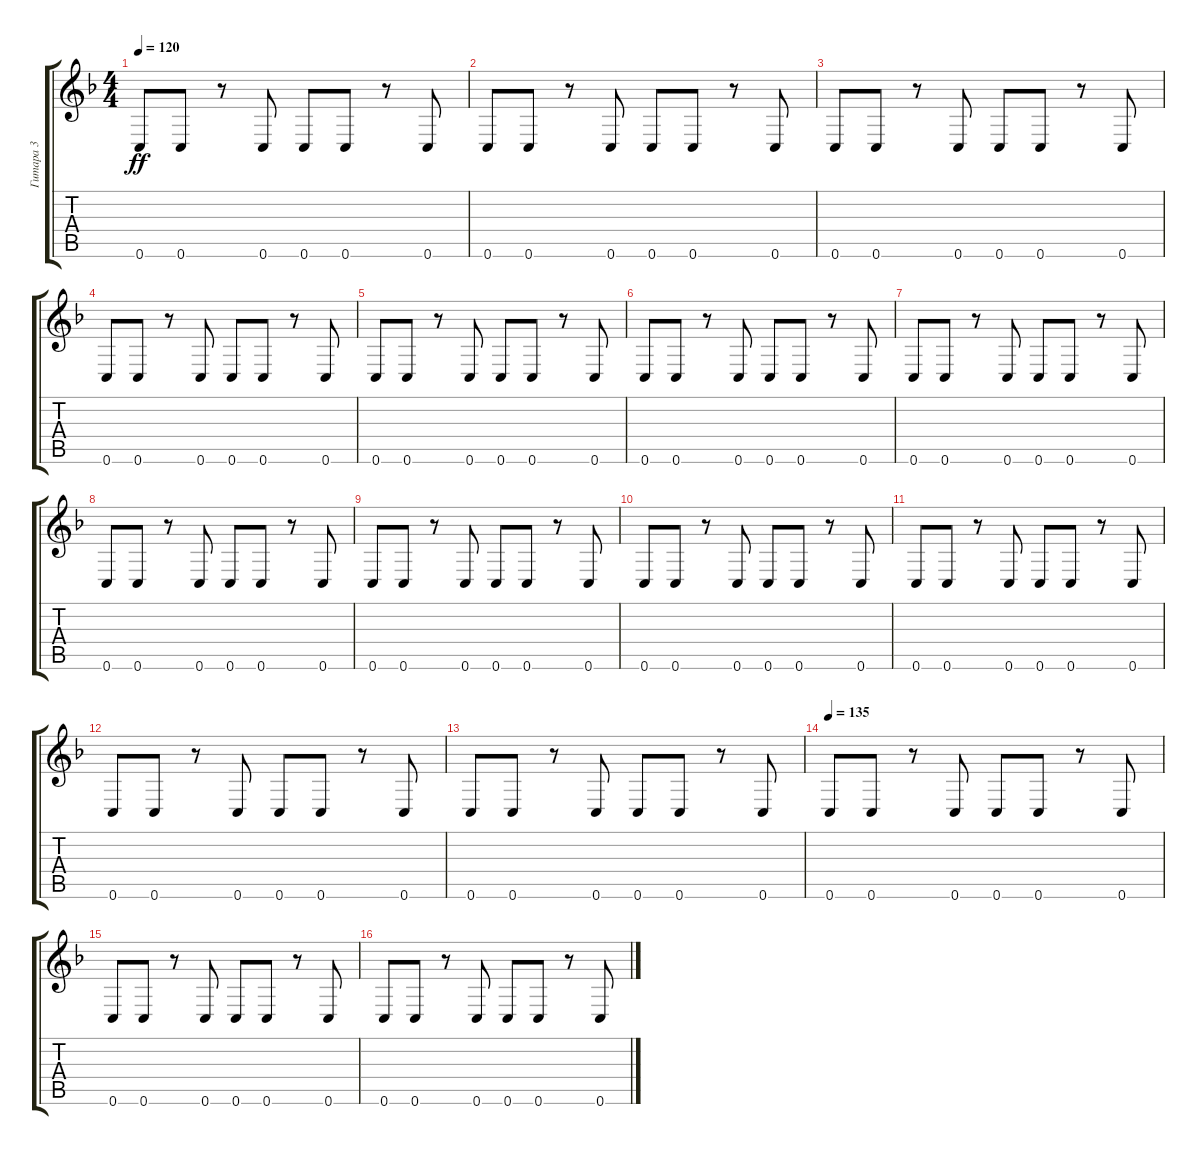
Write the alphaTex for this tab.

\track ("Гитара 3" "Гитара 3") {instrument distortionguitar}
\staff {score tabs}
\tuning (D4 A3 F3 C3 G2 C2) {hide}
\ts (4 4)
\tempo 120
\clef g2
\ks dminor
0.6.8{dy ff} 0.6.8 r.8 0.6.8 0.6.8 0.6.8 r.8 0.6.8 |
0.6.8 0.6.8 r.8 0.6.8 0.6.8 0.6.8 r.8 0.6.8 |
0.6.8 0.6.8 r.8 0.6.8 0.6.8 0.6.8 r.8 0.6.8 |
0.6.8 0.6.8 r.8 0.6.8 0.6.8 0.6.8 r.8 0.6.8 |
0.6.8 0.6.8 r.8 0.6.8 0.6.8 0.6.8 r.8 0.6.8 |
0.6.8 0.6.8 r.8 0.6.8 0.6.8 0.6.8 r.8 0.6.8 |
0.6.8 0.6.8 r.8 0.6.8 0.6.8 0.6.8 r.8 0.6.8 |
0.6.8 0.6.8 r.8 0.6.8 0.6.8 0.6.8 r.8 0.6.8 |
0.6.8 0.6.8 r.8 0.6.8 0.6.8 0.6.8 r.8 0.6.8 |
0.6.8 0.6.8 r.8 0.6.8 0.6.8 0.6.8 r.8 0.6.8 |
0.6.8 0.6.8 r.8 0.6.8 0.6.8 0.6.8 r.8 0.6.8 |
0.6.8 0.6.8 r.8 0.6.8 0.6.8 0.6.8 r.8 0.6.8 |
0.6.8 0.6.8 r.8 0.6.8 0.6.8 0.6.8 r.8 0.6.8 |
\tempo 135
0.6.8 0.6.8 r.8 0.6.8 0.6.8 0.6.8 r.8 0.6.8 |
0.6.8 0.6.8 r.8 0.6.8 0.6.8 0.6.8 r.8 0.6.8 |
0.6.8 0.6.8 r.8 0.6.8 0.6.8 0.6.8 r.8 0.6.8
